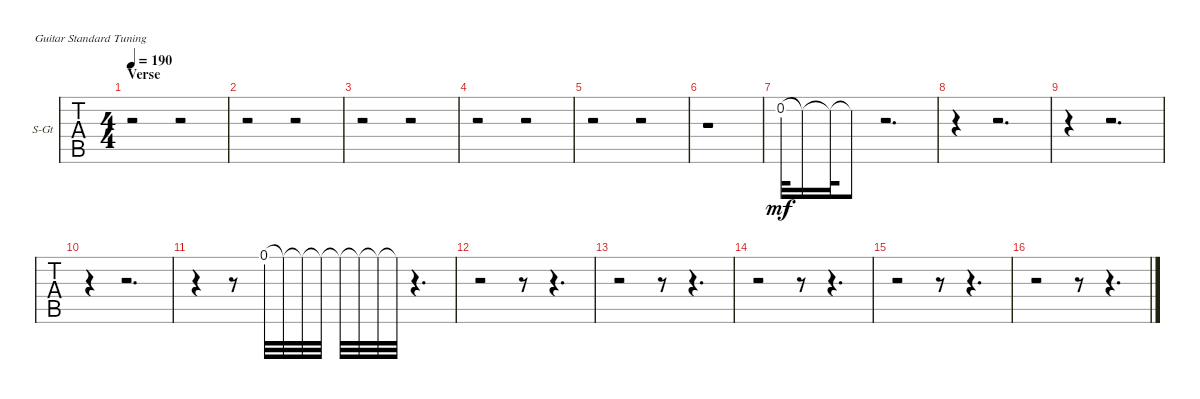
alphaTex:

\bracketExtendMode groupsimilarinstruments
\firstSystemTrackNameOrientation horizontal
\otherSystemsTrackNameOrientation horizontal
\track ("Django" "S-Gt") {mute instrument acousticguitarsteel}
\staff {tabs}
\tuning (E4 B3 G3 D3 A2 E2)
\ts (4 4)
\section ("" "Verse")
\tempo 190
\clef g2
\ks c
r.2{dy mf} r.2 |
r.2 r.2 |
r.2 r.2 |
r.2 r.2 |
r.2 r.2 |
r.1 |
0.2.32 0.2{t}.16 0.2{t}.32 0.2{t}.8 r.2{d} |
r.4 r.2{d} |
r.4 r.2{d} |
r.4 r.2{d} |
r.4 r.8 0.1.32 0.1{t}.32 0.1{t}.32 0.1{t}.32 0.1{t}.32 0.1{t}.32 0.1{t}.32 0.1{t}.32 r.4{d} |
r.2 r.8 r.4{d} |
r.2 r.8 r.4{d} |
r.2 r.8 r.4{d} |
r.2 r.8 r.4{d} |
r.2 r.8 r.4{d}
